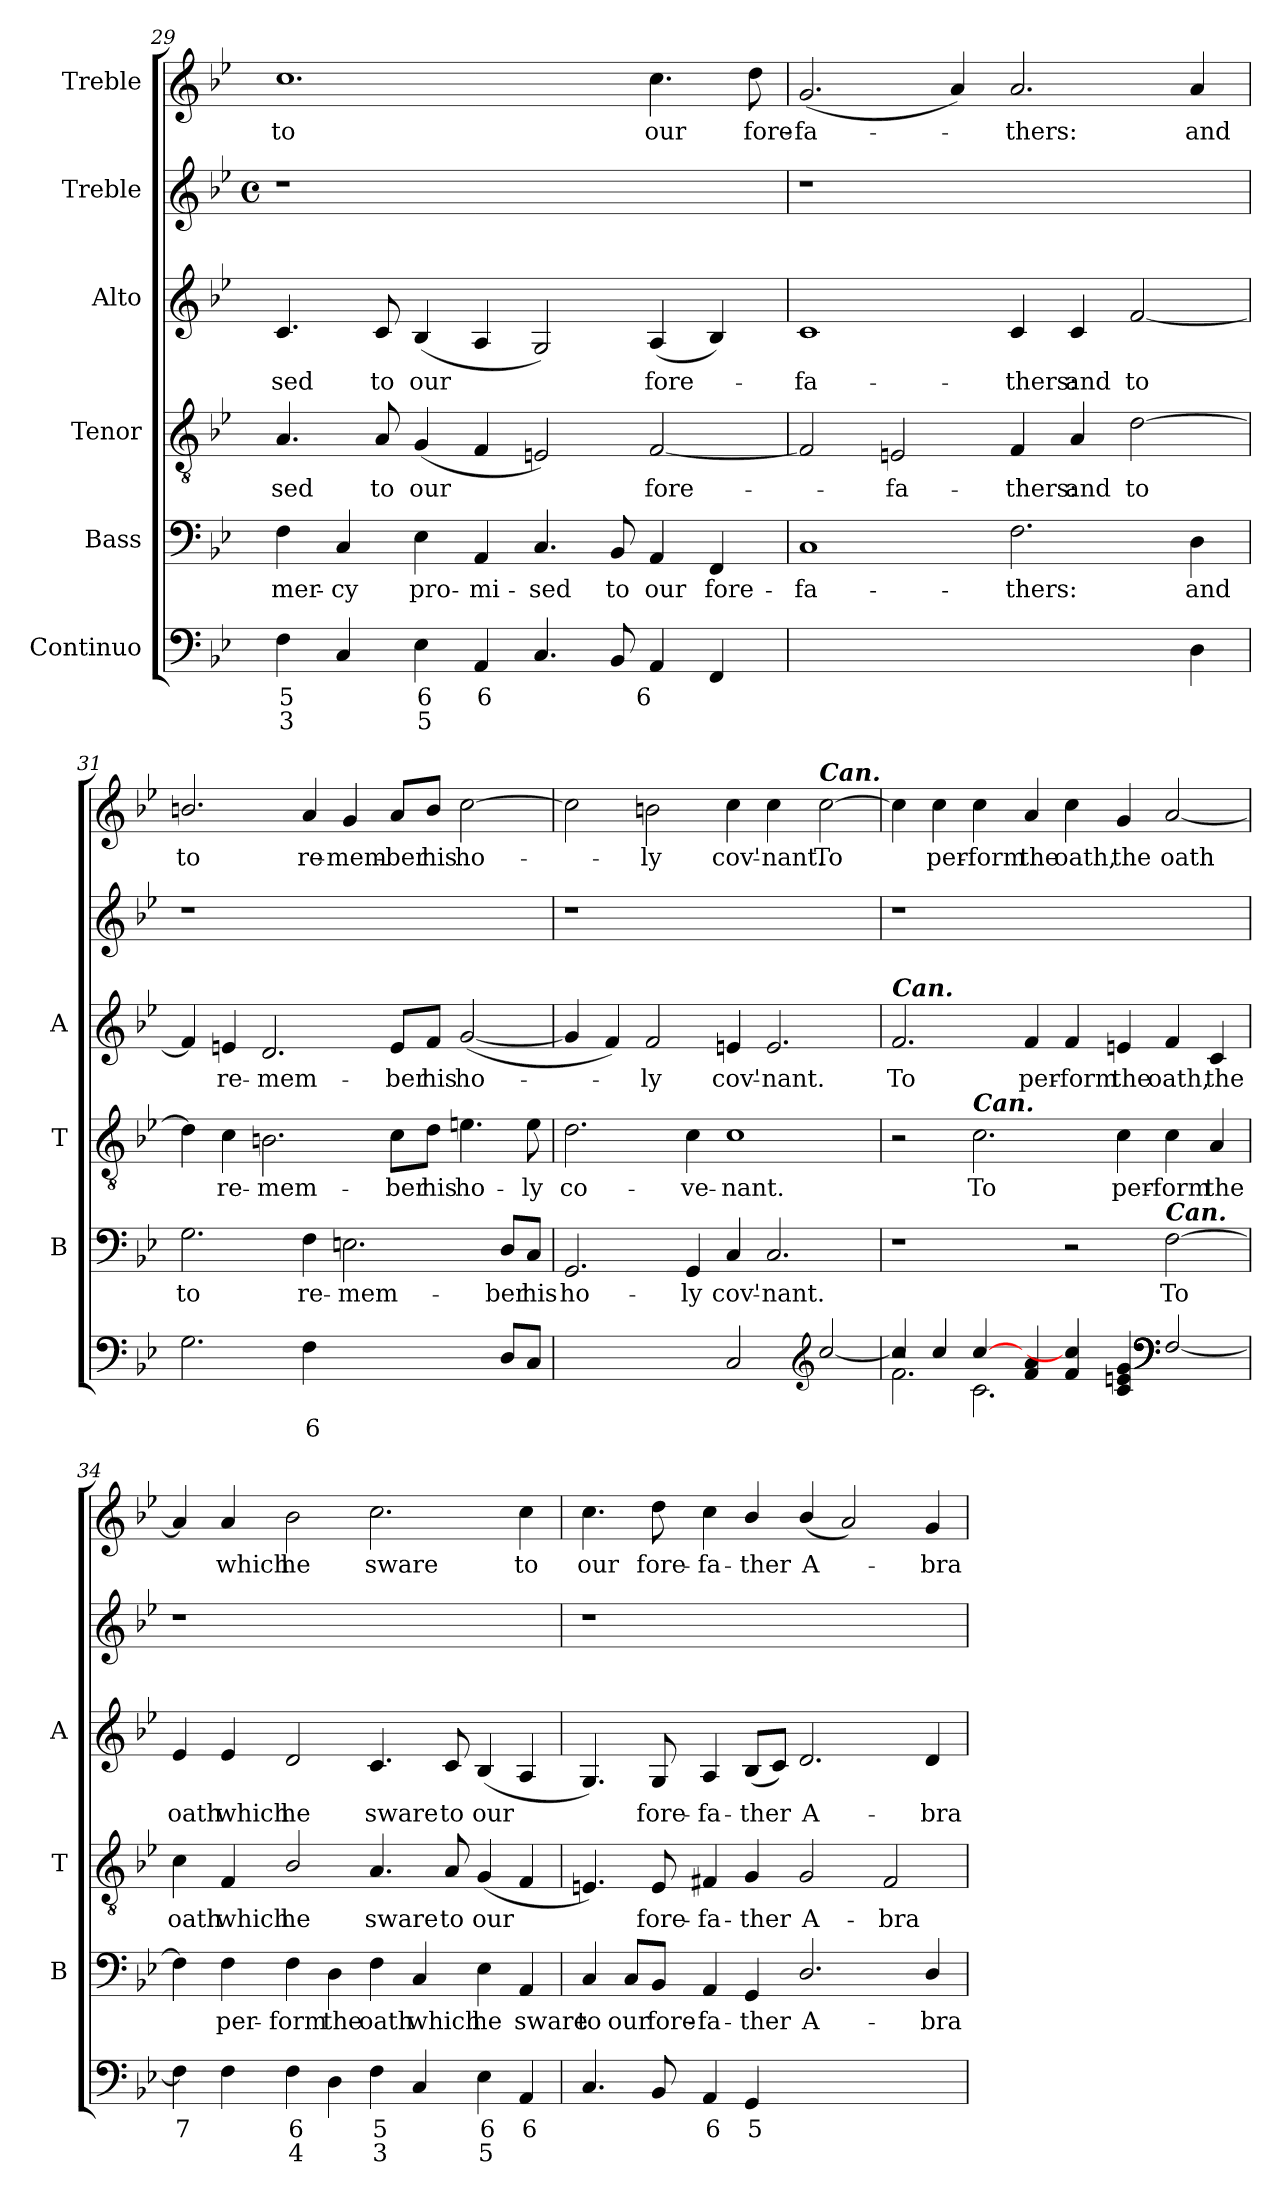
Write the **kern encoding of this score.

**kern	**text	**text	**kern	**text	**kern	**text	**kern	**text	**kern	**kern	**text
*part6	*part6	*part6	*part5	*part5	*part4	*part4	*part3	*part3	*part2	*part1	*part1
*staff6	*staff6	*staff6	*staff5	*staff5	*staff4	*staff4	*staff3	*staff3	*staff2	*staff1	*staff1
*I"Continuo	*	*	*I"Bass	*	*I"Tenor	*	*I"Alto	*	*I"Treble	*I"Treble	*
*	*	*	*I'B	*	*I'T	*	*I'A	*	*	*	*
*clefF4	*	*	*clefF4	*	*clefGv2	*	*clefG2	*	*clefG2	*clefG2	*
*k[b-e-]	*	*	*k[b-e-]	*	*k[b-e-]	*	*k[b-e-]	*	*k[b-e-]	*k[b-e-]	*
*B-:	*	*	*B-:	*	*B-:	*	*B-:	*	*B-:	*B-:	*
*	*	*	*	*	*	*	*	*	*M4/4	*	*
*	*	*	*	*	*	*	*	*	*met(c)	*	*
=29	=29	=29	=29	=29	=29	=29	=29	=29	=29	=29	=29
!	!LO:LY:b	!LO:LY:b	!	!LO:LY:b	!	!LO:LY:b	!	!LO:LY:b	!	!	!LO:LY:b
*^	*	*	*	*	*	*	*	*	*	*	*
4F\	0ryy	5	3	4F\	mer-	4.A/	-sed	4.c/	-sed	1r	1.cc	to
!	!	!	!	!	!LO:LY:b	!	!	!	!	!	!	!
4C/	.	.	.	4C/	-cy	.	.	.	.	.	.	.
!	!	!	!	!	!	!	!LO:LY:b	!	!LO:LY:b	!	!	!
.	.	.	.	.	.	8A/	to	8c/	to	.	.	.
!	!	!LO:LY:b	!LO:LY:b	!	!LO:LY:b	!	!LO:LY:b	!	!LO:LY:b	!	!	!
4E-\	.	6	5	4E-\	pro-	(<4G/	our	(<4B-/	our	.	.	.
!	!	!LO:LY:b	!	!	!LO:LY:b	!	!	!	!	!	!	!
4AA/	.	6	.	4AA/	-mi-	4F/	.	4A/	.	.	.	.
!	!	!	!	!	!LO:LY:b	!	!	!	!	!	!	!
4.C/	.	.	.	4.C/	-sed	2En/)	.	2G/)	.	1ryy	.	.
!	!	!	!	!	!LO:LY:b	!	!	!	!	!	!	!
8BB-/	.	.	.	8BB-/	to	.	.	.	.	.	.	.
!	!	!LO:LY:b	!	!	!LO:LY:b	!	!LO:LY:b	!	!LO:LY:b	!	!	!LO:LY:b
4AA/	.	6	.	4AA/	our	[2F/	fore-	(<4A/	fore-	.	4.cc\	our
!	!	!	!	!	!LO:LY:b	!	!	!	!	!	!	!
4FF/	.	.	.	4FF/	fore-	.	.	4B-/)	.	.	.	.
!	!	!	!	!	!	!	!	!	!	!	!	!LO:LY:b
.	.	.	.	.	.	.	.	.	.	.	8dd\	fore-
=30	=30	=30	=30	=30	=30	=30	=30	=30	=30	=30	=30	=30
!	!	!LO:LY:b	!	!	!LO:LY:b	!	!	!	!LO:LY:b	!	!	!LO:LY:b
[2C/yy	0ryy	4	.	1C	-fa-	2F/]	.	1c	fa-	1r	(<2.g/	-fa-
!	!	!LO:LY:b	!	!	!	!	!LO:LY:b	!	!	!	!	!
2C/yy]	.	3	.	.	.	2En/	fa-	.	.	.	.	.
.	.	.	.	.	.	.	.	.	.	.	4a/)	.
!	!	!LO:LY:b	!	!	!LO:LY:b	!	!LO:LY:b	!	!LO:LY:b	!	!	!LO:LY:b
[2F\yy	.	5	.	2.F\	-thers:	4F/	-thers:	4c/	-thers:	1ryy	2.a/	thers:
!	!	!	!	!	!	!	!LO:LY:b	!	!LO:LY:b	!	!	!
.	.	.	.	.	.	4A/	and	4c/	and	.	.	.
!	!	!LO:LY:b	!	!	!	!	!LO:LY:b	!	!LO:LY:b	!	!	!
4F\yy]	.	6	.	.	.	[2d\	to	[2f/	to	.	.	.
!	!	!	!	!	!LO:LY:b	!	!	!	!	!	!	!LO:LY:b
4D\	.	.	.	4D\	and	.	.	.	.	.	4a/	and
!!LO:PB:g=z
=31	=31	=31	=31	=31	=31	=31	=31	=31	=31	=31	=31	=31
*	*^	*	*	*	*	*	*	*	*	*	*	*
!	!	!	!	!	!	!LO:LY:b	!	!	!	!	!	!	!LO:LY:b
2.G\	0ryy	0ryy	.	.	2.G\	to	4d\]	.	4f/]	.	1r	2.bn/	to
!	!	!	!	!	!	!	!	!LO:LY:b	!	!LO:LY:b	!	!	!
.	.	.	.	.	.	.	4c\	re-	4en/	re-	.	.	.
!	!	!	!	!	!	!	!	!LO:LY:b	!	!LO:LY:b	!	!	!
.	.	.	.	.	.	.	2.Bn\	-mem-	2.d/	-mem-	.	.	.
!	!	!	!LO:LY:b	!	!	!LO:LY:b	!	!	!	!	!	!	!LO:LY:b
4F\	.	.	6	.	4F\	re-	.	.	.	.	.	4a/	re-
!	!	!	!LO:LY:b	!	!	!LO:LY:b	!	!	!	!	!	!	!LO:LY:b
[2En\yy	.	.	7	.	2.En\	-mem-	.	.	.	.	1ryy	4g/	-mem-
!	!	!	!	!	!	!	!	!LO:LY:b	!	!LO:LY:b	!	!	!LO:LY:b
.	.	.	.	.	.	.	8c\L	-ber	8e/L	-ber	.	8a/L	-ber
!	!	!	!	!	!	!	!	!LO:LY:b	!	!LO:LY:b	!	!	!LO:LY:b
.	.	.	.	.	.	.	8d\J	his	8f/J	his	.	8b/J	his
!	!	!	!LO:LY:b	!	!	!	!	!LO:LY:b	!	!LO:LY:b	!	!	!LO:LY:b
4E\yy]	.	.	6	.	.	.	4.en\	ho-	(<[2g/	ho-	.	[2cc\	ho-
!	!	!	!	!	!	!LO:LY:b	!	!	!	!	!	!	!
8D/L	.	.	.	.	8D/L	-ber	.	.	.	.	.	.	.
!	!	!	!	!	!	!LO:LY:b	!	!LO:LY:b	!	!	!	!	!
8C/J	.	.	.	.	8C/J	his	8e\	-ly	.	.	.	.	.
=32	=32	=32	=32	=32	=32	=32	=32	=32	=32	=32	=32	=32	=32
!	!	!	!LO:LY:b	!	!	!LO:LY:b	!	!LO:LY:b	!	!	!	!	!
2GG/yy	0ryy	0ryy	4	.	2.GG/	ho-	2.d\	co-	4g/]	.	1r	2cc\]	.
.	.	.	.	.	.	.	.	.	4f/)	.	.	.	.
!	!	!	!LO:LY:b	!LO:LY:b	!	!	!	!	!	!LO:LY:b	!	!	!LO:LY:b
2GG/yy	.	.	3	7	.	.	.	.	2f/	ly	.	2bn\	ly
!	!	!	!	!	!	!LO:LY:b	!	!LO:LY:b	!	!	!	!	!
.	.	.	.	.	4GG/	-ly	4c\	-ve-	.	.	.	.	.
!	!	!	!	!	!	!LO:LY:b	!	!LO:LY:b	!	!LO:LY:b	!	!	!LO:LY:b
2C/	.	.	.	.	4C/	cov'-	1c	-nant.	4en/	cov'-	1ryy	4cc\	cov'-
!	!	!	!	!	!	!LO:LY:b	!	!	!	!LO:LY:b	!	!	!LO:LY:b
.	.	.	.	.	2.C/	-nant.	.	.	2.e/	-nant.	.	4cc\	-nant.
*clefG2	*	*	*	*	*	*	*	*	*	*	*	*	*
!	!	!	!	!	!	!	!	!	!	!	!	!LO:TX:a:Bi:t=Can.	!
!	!	!	!	!	!	!	!	!	!	!	!	!	!LO:LY:b
[2cc/	.	.	.	.	.	.	.	.	.	.	.	[2cc\	To
=33	=33	=33	=33	=33	=33	=33	=33	=33	=33	=33	=33	=33	=33
!	!	!	!	!	!	!	!	!	!LO:TX:a:Bi:t=Can.	!	!	!	!
!	!	!	!	!	!	!	!	!	!	!LO:LY:b	!	!	!
4cc/]	2.f\	2r	.	.	1r	.	2r	.	2.f/	To	1r	4cc\]	.
!	!	!	!	!	!	!	!	!	!	!	!	!	!LO:LY:b
4cc/	.	.	.	.	.	.	.	.	.	.	.	4cc\	per-
!	!	!	!	!	!	!	!LO:TX:a:Bi:t=Can.	!	!	!	!	!	!
!	!	!	!	!	!	!	!	!LO:LY:b	!	!	!	!	!LO:LY:b
[4cc/	.	2.c\	.	.	.	.	2.c\	To	.	.	.	4cc\	-form
!	!	!	!	!	!	!	!	!	!	!LO:LY:b	!	!	!LO:LY:b
4f/ 4a/	4ryy	.	.	.	.	.	.	.	4f/	per-	.	4a/	the
!	!	!	!	!	!	!	!	!	!	!LO:LY:b	!	!	!LO:LY:b
4f/ 4cc/]	2ryy	.	.	.	2r	.	.	.	4f/	-form	1ryy	4cc\	oath,
!	!	!	!	!	!	!	!	!LO:LY:b	!	!LO:LY:b	!	!	!LO:LY:b
4c/ 4en/ 4g/	.	4ryy	.	.	.	.	4c\	per-	4en/	the	.	4g/	the
*clefF4	*	*	*	*	*	*	*	*	*	*	*	*	*
!	!	!	!	!	!LO:TX:a:Bi:t=Can.	!	!	!	!	!	!	!	!
!	!	!	!	!	!	!LO:LY:b	!	!LO:LY:b	!	!LO:LY:b	!	!	!LO:LY:b
[2F/	2ryy	2ryy	.	.	[2F\	To	4c\	-form	4f/	oath,	.	[2a/	oath
!	!	!	!	!	!	!	!	!LO:LY:b	!	!LO:LY:b	!	!	!
.	.	.	.	.	.	.	4A/	the	4c/	the	.	.	.
!!LO:LB:g=z
=34	=34	=34	=34	=34	=34	=34	=34	=34	=34	=34	=34	=34	=34
!	!	!	!LO:LY:b	!	!	!	!	!LO:LY:b	!	!LO:LY:b	!	!	!
4F\]	0ryy	0ryy	7	.	4F\]	.	4c\	oath	4e-/	oath	1r	4a/]	.
!	!	!	!	!	!	!LO:LY:b	!	!LO:LY:b	!	!LO:LY:b	!	!	!LO:LY:b
4F\	.	.	.	.	4F\	per-	4F/	which	4e-/	which	.	4a/	which
!	!	!	!LO:LY:b	!LO:LY:b	!	!LO:LY:b	!	!LO:LY:b	!	!LO:LY:b	!	!	!LO:LY:b
4F\	.	.	6	4	4F\	-form	2B-/	he	2d/	he	.	2b-\	he
!	!	!	!	!	!	!LO:LY:b	!	!	!	!	!	!	!
4D\	.	.	.	.	4D\	the	.	.	.	.	.	.	.
!	!	!	!LO:LY:b	!LO:LY:b	!	!LO:LY:b	!	!LO:LY:b	!	!LO:LY:b	!	!	!LO:LY:b
4F\	.	.	5	3	4F\	oath	4.A/	sware	4.c/	sware	1ryy	2.cc\	sware
!	!	!	!	!	!	!LO:LY:b	!	!	!	!	!	!	!
4C/	.	.	.	.	4C/	which	.	.	.	.	.	.	.
!	!	!	!	!	!	!	!	!LO:LY:b	!	!LO:LY:b	!	!	!
.	.	.	.	.	.	.	8A/	to	8c/	to	.	.	.
!	!	!	!LO:LY:b	!LO:LY:b	!	!LO:LY:b	!	!LO:LY:b	!	!LO:LY:b	!	!	!
4E-\	.	.	6	5	4E-\	he	(<4G/	our	(<4B-/	our	.	.	.
!	!	!	!LO:LY:b	!	!	!LO:LY:b	!	!	!	!	!	!	!LO:LY:b
4AA/	.	.	6	.	4AA/	sware	4F/	.	4A/	.	.	4cc\	to
=35	=35	=35	=35	=35	=35	=35	=35	=35	=35	=35	=35	=35	=35
!	!	!	!	!	!	!LO:LY:b	!	!	!	!	!	!	!LO:LY:b
4.C/	0ryy	0ryy	.	.	4C/	to	4.En/)	.	4.G/)	.	1r	4.cc\	our
!	!	!	!	!	!	!LO:LY:b	!	!	!	!	!	!	!
.	.	.	.	.	8C/L	our	.	.	.	.	.	.	.
!	!	!	!	!	!	!LO:LY:b	!	!LO:LY:b	!	!LO:LY:b	!	!	!LO:LY:b
8BB-/	.	.	.	.	8BB-/J	fore-	8E/	fore-	8G/	fore-	.	8dd\	fore-
!	!	!	!LO:LY:b	!	!	!LO:LY:b	!	!LO:LY:b	!	!LO:LY:b	!	!	!LO:LY:b
4AA/	.	.	6	.	4AA/	-fa-	4F#X/	-fa-	4A/	-fa-	.	4cc\	-fa-
!	!	!	!LO:LY:b	!	!	!LO:LY:b	!	!LO:LY:b	!	!LO:LY:b	!	!	!LO:LY:b
4GG/	.	.	5	.	4GG/	-ther	4G/	-ther	(<8B-/L	-ther	.	4b-/	-ther
.	.	.	.	.	.	.	.	.	8c/J)	.	.	.	.
!	!	!	!LO:LY:b	!LO:LY:b	!	!LO:LY:b	!	!LO:LY:b	!	!LO:LY:b	!	!	!LO:LY:b
[2D/yy	.	.	6	4	2.D/	A-	2G/	A-	2.d/	A-	1ryy	(<4b-/	A-
.	.	.	.	.	.	.	.	.	.	.	.	2a/)	.
!	!	!	!LO:LY:b	!LO:LY:b	!	!	!	!LO:LY:b	!	!	!	!	!
2D\yy]	.	.	5	3	.	.	2F#/	-bra-	.	.	.	.	.
!	!	!	!	!	!	!LO:LY:b	!	!	!	!LO:LY:b	!	!	!LO:LY:b
.	.	.	.	.	4D/	-bra-	.	.	4d/	-bra-	.	4g/	bra-
*v	*v	*v	*	*	*	*	*	*	*	*	*	*	*
=	=	=	=	=	=	=	=	=	=	=	=
*-	*-	*-	*-	*-	*-	*-	*-	*-	*-	*-	*-
